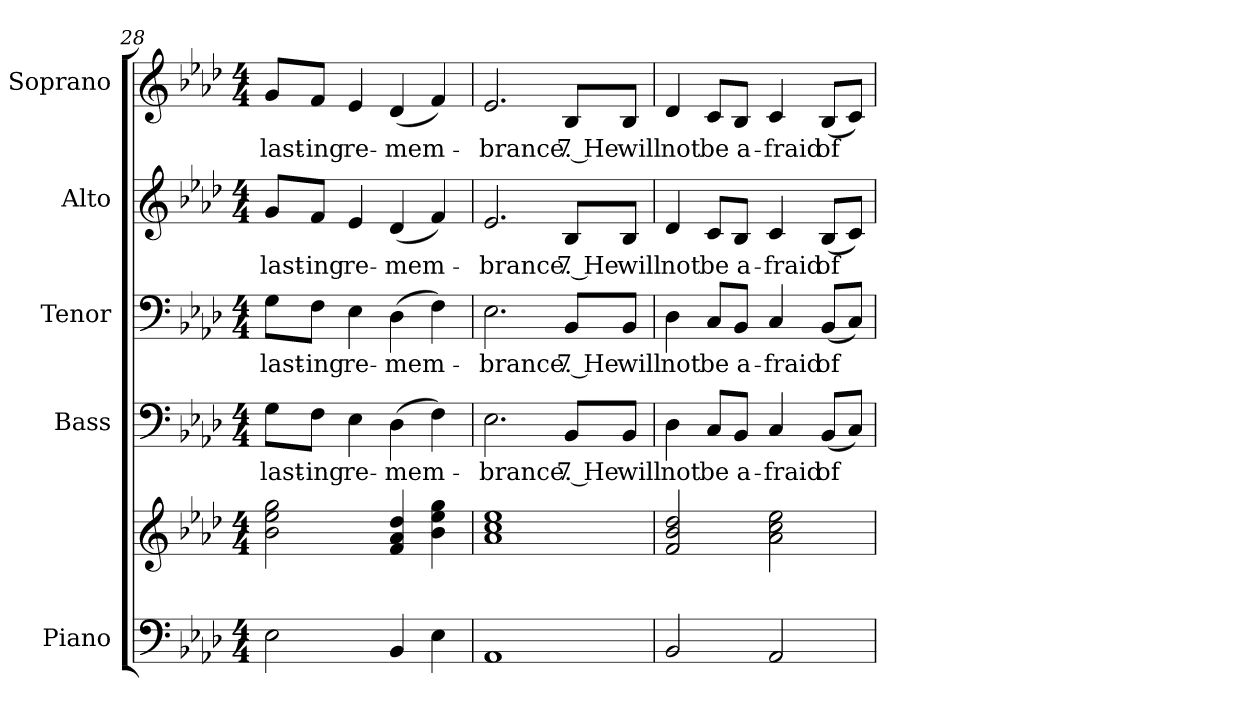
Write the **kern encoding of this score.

**kern	**kern	**kern	**text	**kern	**text	**kern	**text	**kern	**text
*part5	*part5	*part4	*part4	*part3	*part3	*part2	*part2	*part1	*part1
*staff6	*staff5	*staff4	*staff4	*staff3	*staff3	*staff2	*staff2	*staff1	*staff1
*I"Piano	*	*I"Bass	*	*I"Tenor	*	*I"Alto	*	*I"Soprano	*
*I'Pno.	*	*I'B.	*	*I'T.	*	*I'A.	*	*I'S.	*
*clefF4	*clefG2	*clefF4	*	*clefF4	*	*clefG2	*	*clefG2	*
*k[b-e-a-d-]	*k[b-e-a-d-]	*k[b-e-a-d-]	*	*k[b-e-a-d-]	*	*k[b-e-a-d-]	*	*k[b-e-a-d-]	*
*A-:	*A-:	*A-:	*	*A-:	*	*A-:	*	*A-:	*
*M4/4	*M4/4	*M4/4	*	*M4/4	*	*M4/4	*	*M4/4	*
=28	=28	=28	=28	=28	=28	=28	=28	=28	=28
!	!	!	!LO:LY:b:color=#000000	!	!	!	!	!	!
!	!	!	!	!	!LO:LY:b:color=#000000	!	!	!	!
!	!	!	!	!	!	!	!LO:LY:b:color=#000000	!	!
!	!	!	!	!	!	!	!	!	!LO:LY:b:color=#000000
2E-i\	2b-i\ 2ee-i 2ggi	8Gi\L	last-	8Gi\L	last-	8gi/L	last-	8gi/L	last-
!	!	!	!LO:LY:b:color=#000000	!	!	!	!	!	!
!	!	!	!	!	!LO:LY:b:color=#000000	!	!	!	!
!	!	!	!	!	!	!	!LO:LY:b:color=#000000	!	!
!	!	!	!	!	!	!	!	!	!LO:LY:b:color=#000000
.	.	8Fi\J	-ing	8Fi\J	-ing	8fi/J	-ing	8fi/J	-ing
!	!	!	!LO:LY:b:color=#000000	!	!	!	!	!	!
!	!	!	!	!	!LO:LY:b:color=#000000	!	!	!	!
!	!	!	!	!	!	!	!LO:LY:b:color=#000000	!	!
!	!	!	!	!	!	!	!	!	!LO:LY:b:color=#000000
.	.	4E-i\	re-	4E-i\	re-	4e-i/	re-	4e-i/	re-
!	!	!	!LO:LY:b:color=#000000	!	!	!	!	!	!
!	!	!	!	!	!LO:LY:b:color=#000000	!	!	!	!
!	!	!	!	!	!	!	!LO:LY:b:color=#000000	!	!
!	!	!	!	!	!	!	!	!	!LO:LY:b:color=#000000
4BB-i/	4fi/ 4a-i 4dd-i	(4D-i\	-mem-	(4D-i\	-mem-	(4d-i/	-mem-	(4d-i/	-mem-
4E-i\	4b-i\ 4ee-i 4ggi	4Fi\)	.	4Fi\)	.	4fi/)	.	4fi/)	.
!!LO:PB:g=z
=29	=29	=29	=29	=29	=29	=29	=29	=29	=29
!	!	!	!LO:LY:b:color=#000000	!	!	!	!	!	!
!	!	!	!	!	!LO:LY:b:color=#000000	!	!	!	!
!	!	!	!	!	!	!	!LO:LY:b:color=#000000	!	!
!	!	!	!	!	!	!	!	!	!LO:LY:b:color=#000000
1AA-i	1a-i 1cci 1ee-i	2.E-i\	-brance.	2.E-i\	-brance.	2.e-i/	-brance.	2.e-i/	-brance.
!	!	!	!LO:LY:b:color=#000000	!	!	!	!	!	!
!	!	!	!	!	!LO:LY:b:color=#000000	!	!	!	!
!	!	!	!	!	!	!	!LO:LY:b:color=#000000	!	!
!	!	!	!	!	!	!	!	!	!LO:LY:b:color=#000000
.	.	8BB-i/L	7 He	8BB-i/L	7 He	8B-i/L	7 He	8B-i/L	7 He
!	!	!	!LO:LY:b:color=#000000	!	!	!	!	!	!
!	!	!	!	!	!LO:LY:b:color=#000000	!	!	!	!
!	!	!	!	!	!	!	!LO:LY:b:color=#000000	!	!
!	!	!	!	!	!	!	!	!	!LO:LY:b:color=#000000
.	.	8BB-i/J	will	8BB-i/J	will	8B-i/J	will	8B-i/J	will
=30	=30	=30	=30	=30	=30	=30	=30	=30	=30
!	!	!	!LO:LY:b:color=#000000	!	!	!	!	!	!
!	!	!	!	!	!LO:LY:b:color=#000000	!	!	!	!
!	!	!	!	!	!	!	!LO:LY:b:color=#000000	!	!
!	!	!	!	!	!	!	!	!	!LO:LY:b:color=#000000
2BB-i/	2fi/ 2b-i 2dd-i	4D-i\	not	4D-i\	not	4d-i/	not	4d-i/	not
!	!	!	!LO:LY:b:color=#000000	!	!	!	!	!	!
!	!	!	!	!	!LO:LY:b:color=#000000	!	!	!	!
!	!	!	!	!	!	!	!LO:LY:b:color=#000000	!	!
!	!	!	!	!	!	!	!	!	!LO:LY:b:color=#000000
.	.	8Ci/L	be	8Ci/L	be	8ci/L	be	8ci/L	be
!	!	!	!LO:LY:b:color=#000000	!	!	!	!	!	!
!	!	!	!	!	!LO:LY:b:color=#000000	!	!	!	!
!	!	!	!	!	!	!	!LO:LY:b:color=#000000	!	!
!	!	!	!	!	!	!	!	!	!LO:LY:b:color=#000000
.	.	8BB-i/J	a-	8BB-i/J	a-	8B-i/J	a-	8B-i/J	a-
!	!	!	!LO:LY:b:color=#000000	!	!	!	!	!	!
!	!	!	!	!	!LO:LY:b:color=#000000	!	!	!	!
!	!	!	!	!	!	!	!LO:LY:b:color=#000000	!	!
!	!	!	!	!	!	!	!	!	!LO:LY:b:color=#000000
2AA-i/	2a-i\ 2cci 2ee-i	4Ci/	-fraid	4Ci/	-fraid	4ci/	-fraid	4ci/	-fraid
!	!	!	!LO:LY:b:color=#000000	!	!	!	!	!	!
!	!	!	!	!	!LO:LY:b:color=#000000	!	!	!	!
!	!	!	!	!	!	!	!LO:LY:b:color=#000000	!	!
!	!	!	!	!	!	!	!	!	!LO:LY:b:color=#000000
.	.	(8BB-i/L	of	(8BB-i/L	of	(8B-i/L	of	(8B-i/L	of
.	.	8Ci/J)	.	8Ci/J)	.	8ci/J)	.	8ci/J)	.
=	=	=	=	=	=	=	=	=	=
*-	*-	*-	*-	*-	*-	*-	*-	*-	*-
